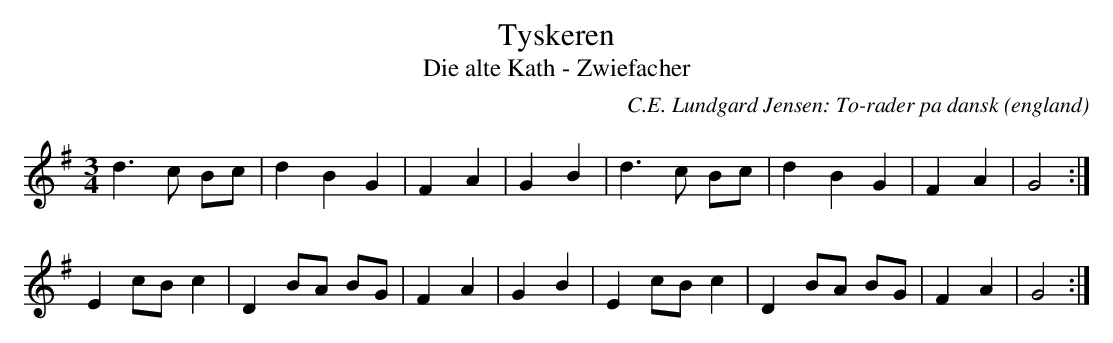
X:1
T:Tyskeren
T:Die alte Kath - Zwiefacher
O:england
C:C.E. Lundgard Jensen: To-rader pa dansk
M:3/4
L:1/4
K:G
d>c B/c/|dBG|FA|GB|\
d>c B/c/|dBG|FA|G2:|
Ec/B/c|D B/A/ B/G/|FA|GB|\
Ec/B/c|D B/A/ B/G/|FA|G2:|
